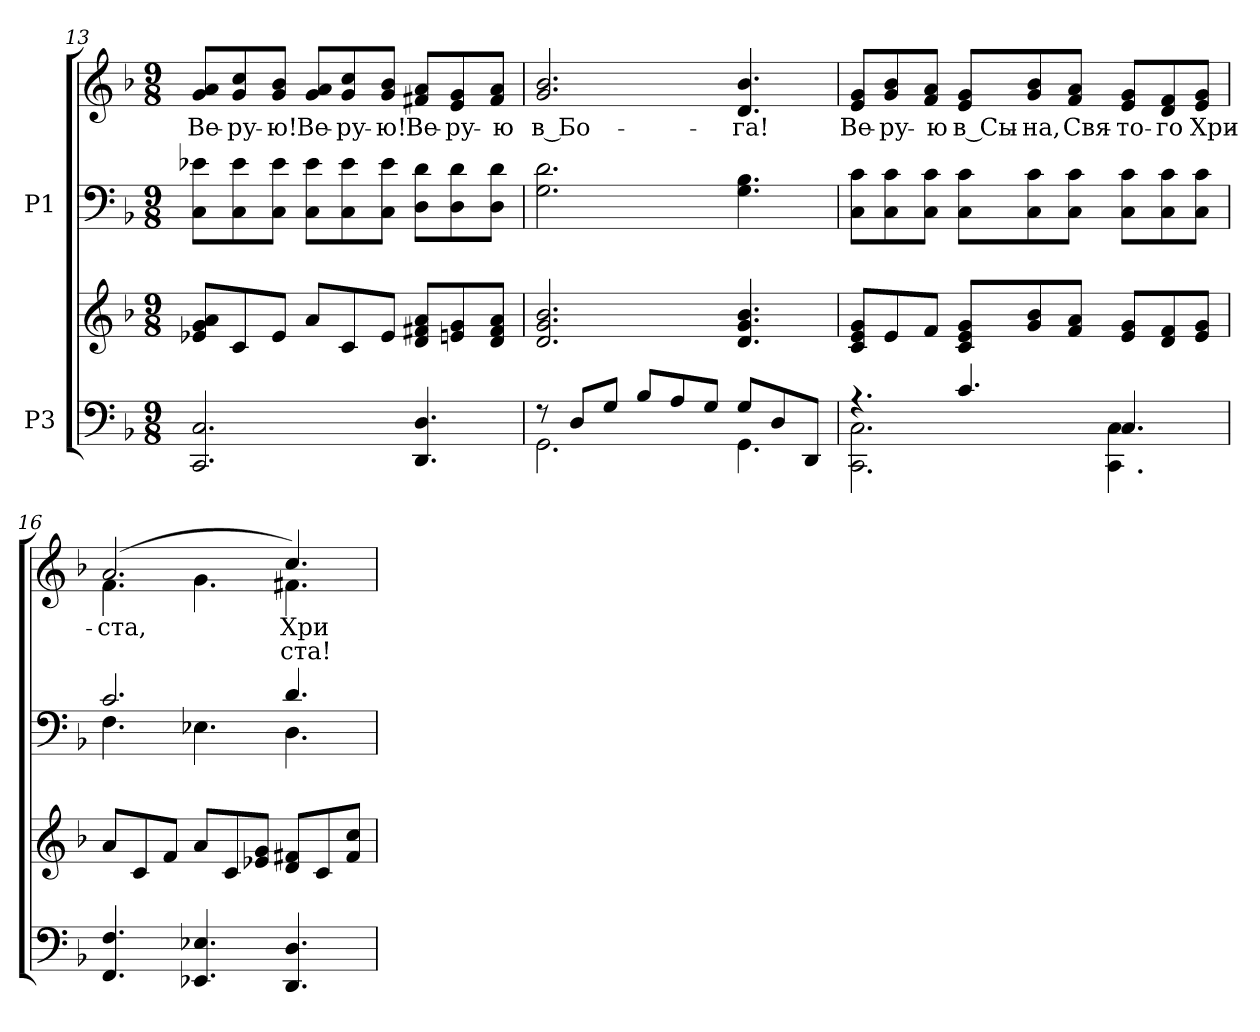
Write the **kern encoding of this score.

**kern	**kern	**kern	**kern	**text	**text
*part2	*part2	*part1	*part1	*part1	*part1
*staff4	*staff3	*staff2	*staff1	*staff1	*staff1
*I"P3	*	*I"P1	*	*	*
!!LO:LB:g=z
*clefF4	*clefG2	*clefF4	*clefG2	*	*
*k[b-]	*k[b-]	*k[b-]	*k[b-]	*	*
*d:	*d:	*d:	*d:	*	*
*M9/8	*M9/8	*M9/8	*M9/8	*	*
=13	=13	=13	=13	=13	=13
!	!	!	!	!LO:LY:b:color=#000000	!
2.CCi/ 2.Ci	8e-Xi/ 8gi 8aiL	8Ci\ 8e-Xi\L	8gi/ 8ai/L	Ве-	.
!	!	!	!	!LO:LY:b:color=#000000	!
.	8ci/	8Ci\ 8e-i\	8gi/ 8cci/	-ру-	.
!	!	!	!	!LO:LY:b:color=#000000	!
.	8e-i/J	8Ci\ 8e-i\J	8gi/ 8b-i/J	-ю!	.
!	!	!	!	!LO:LY:b:color=#000000	!
.	8ai/L	8Ci\ 8e-i\L	8gi/ 8ai/L	Ве-	.
!	!	!	!	!LO:LY:b:color=#000000	!
.	8ci/	8Ci\ 8e-i\	8gi/ 8cci/	-ру-	.
!	!	!	!	!LO:LY:b:color=#000000	!
.	8e-i/J	8Ci\ 8e-i\J	8gi/ 8b-i/J	-ю!	.
!	!	!	!	!LO:LY:b:color=#000000	!
4.DDi/ 4.Di	8di/ 8f#Xi 8aiL	8Di\ 8di\L	8f#Xi/ 8ai/L	Ве-	.
!	!	!	!	!LO:LY:b:color=#000000	!
.	8eni/ 8gi	8Di\ 8di\	8ei/ 8gi/	-ру-	.
!	!	!	!	!LO:LY:b:color=#000000	!
.	8di/ 8f#i 8aiJ	8Di\ 8di\J	8f#i/ 8ai/J	-ю	.
=14	=14	=14	=14	=14	=14
*^	*	*	*	*	*
!	!	!	!	!	!LO:LY:b:color=#000000	!
8r	2.GGi\	2.di/ 2.gi 2.b-i	2.Gi\ 2.di	2.gi/ 2.b-i	в Бо-	.
8Di/L	.	.	.	.	.	.
8Gi/J	.	.	.	.	.	.
8B-i/L	.	.	.	.	.	.
8Ai/	.	.	.	.	.	.
8Gi/J	.	.	.	.	.	.
!	!	!	!	!	!LO:LY:b:color=#000000	!
8Gi/L	4.GGi\	4.di/ 4.gi 4.b-i	4.Gi\ 4.B-i	4.di/ 4.b-i	-га!	.
8Di/	.	.	.	.	.	.
8DDi/J	.	.	.	.	.	.
=15	=15	=15	=15	=15	=15	=15
!	!	!	!	!	!LO:LY:b:color=#000000	!
4.r	2.CCi\ 2.Ci	8ci/ 8ei 8giL	8Ci\ 8ci\L	8ei/ 8gi/L	Ве-	.
!	!	!	!	!	!LO:LY:b:color=#000000	!
.	.	8ei/	8Ci\ 8ci\	8gi/ 8b-i/	-ру-	.
!	!	!	!	!	!LO:LY:b:color=#000000	!
.	.	8fi/J	8Ci\ 8ci\J	8fi/ 8ai/J	-ю	.
!	!	!	!	!	!LO:LY:b:color=#000000	!
4.ci/	.	8ci/ 8ei 8giL	8Ci\ 8ci\L	8ei/ 8gi/L	в Сы-	.
!	!	!	!	!	!LO:LY:b:color=#000000	!
.	.	8gi/ 8b-i	8Ci\ 8ci\	8gi/ 8b-i/	-на,	.
!	!	!	!	!	!LO:LY:b:color=#000000	!
.	.	8fi/ 8aiJ	8Ci\ 8ci\J	8fi/ 8ai/J	Свя-	.
!	!	!	!	!	!LO:LY:b:color=#000000	!
4.Ci/	4.CCi\ 4.Ci	8ei/ 8giL	8Ci\ 8ci\L	8ei/ 8gi/L	-то-	.
!	!	!	!	!	!LO:LY:b:color=#000000	!
.	.	8di/ 8fi	8Ci\ 8ci\	8di/ 8fi/	-го	.
!	!	!	!	!	!LO:LY:b:color=#000000	!
.	.	8ei/ 8giJ	8Ci\ 8ci\J	8ei/ 8gi/J	Хри-	.
*v	*v	*	*	*	*	*
!!LO:LB:g=z
=16	=16	=16	=16	=16	=16
*	*	*^	*	*	*
!	!	!	!	!	!LO:LY:b:color=#000000	!
*	*	*	*	*^	*	*
4.FFi/ 4.Fi	8ai/L	2.ci/	4.Fi\	(2.ai/	4.fi\	-ста,	.
.	8ci/	.	.	.	.	.	.
.	8fi/J	.	.	.	.	.	.
4.EE-Xi/ 4.E-Xi	8ai/L	.	4.E-Xi\	.	4.gi\	.	.
.	8ci/	.	.	.	.	.	.
.	8e-Xi/ 8giJ	.	.	.	.	.	.
!	!	!	!	!	!	!LO:LY:b:color=#000000	!LO:LY:b:color=#000000
4.DDi/ 4.Di	8di/ 8f#XiL	4.di/	4.Di\	4.cci/)	4.f#Xi\	Хри-	-ста!
.	8ci/	.	.	.	.	.	.
.	8f#i/ 8cciJ	.	.	.	.	.	.
*	*	*v	*v	*	*	*	*
*	*	*	*v	*v	*	*
=	=	=	=	=	=
*-	*-	*-	*-	*-	*-
